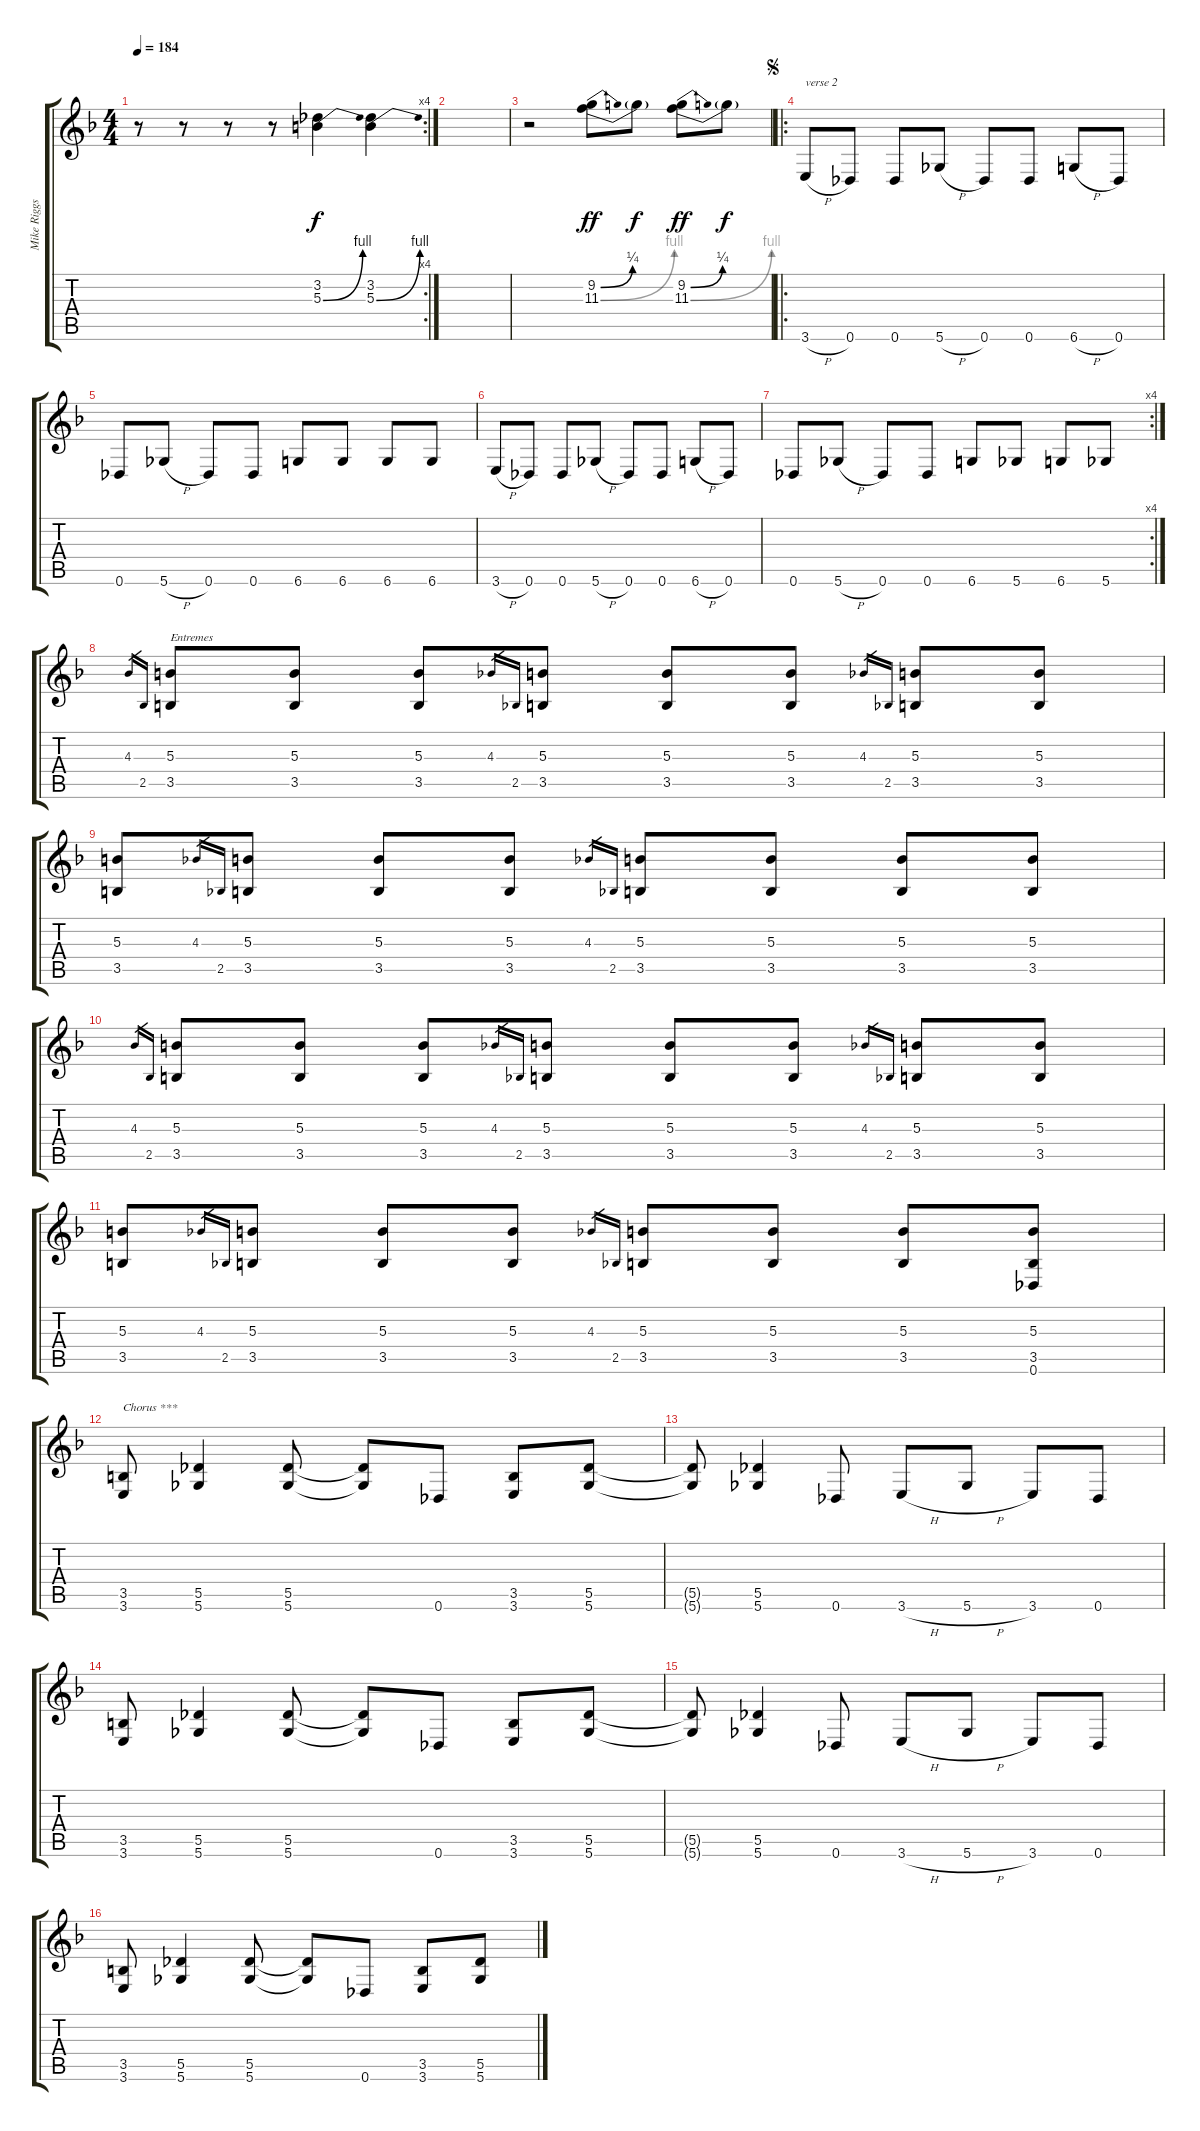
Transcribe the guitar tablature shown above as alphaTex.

\track ("Mike Riggs" "Mike Riggs") {mute instrument distortionguitar}
\staff {score tabs}
\tuning (Eb4 Bb3 Gb3 Db3 Ab2 Db2) {hide}
\rc 4
\ts (4 4)
\tempo 184
\clef g2
\ks f
r.8{dy f} r.8 r.8 r.8 (3.2 5.3{be (bend 0 0 60 4)}).4 (3.2 5.3{be (bend 0 0 60 4)}).4 |
|
r.2 (9.2{be (bend 0 0 60 1)} 11.3{be (bend 0 0 60 4)}).8{dy ff} 11.3{t}.8{dy f} (9.2{be (bend 0 0 60 1)} 11.3{be (bend 0 0 60 4)}).8{dy ff} 11.3{t}.8{dy f} |
\ro
\jump segno
3.6{h}.8{txt "verse 2"} 0.6.8 0.6.8 5.6{h}.8 0.6.8 0.6.8 6.6{h}.8 0.6.8 |
0.6.8 5.6{h}.8 0.6.8 0.6.8 6.6.8 6.6.8 6.6.8 6.6.8 |
3.6{h}.8 0.6.8 0.6.8 5.6{h}.8 0.6.8 0.6.8 6.6{h}.8 0.6.8 |
\rc 4
0.6.8 5.6{h}.8 0.6.8 0.6.8 6.6.8 5.6.8 6.6.8 5.6.8 |
4.3.16{gr} 2.5.16{gr} (5.3 3.5).8{txt "Entremes"} (5.3 3.5).8 (5.3 3.5).8 4.3.16{gr} 2.5.16{gr} (5.3 3.5).8 (5.3 3.5).8 (5.3 3.5).8 4.3.16{gr} 2.5.16{gr} (5.3 3.5).8 (5.3 3.5).8 |
(5.3 3.5).8 4.3.16{gr} 2.5.16{gr} (5.3 3.5).8 (5.3 3.5).8 (5.3 3.5).8 4.3.16{gr} 2.5.16{gr} (5.3 3.5).8 (5.3 3.5).8 (5.3 3.5).8 (5.3 3.5).8 |
4.3.16{gr} 2.5.16{gr} (5.3 3.5).8 (5.3 3.5).8 (5.3 3.5).8 4.3.16{gr} 2.5.16{gr} (5.3 3.5).8 (5.3 3.5).8 (5.3 3.5).8 4.3.16{gr} 2.5.16{gr} (5.3 3.5).8 (5.3 3.5).8 |
(5.3 3.5).8 4.3.16{gr} 2.5.16{gr} (5.3 3.5).8 (5.3 3.5).8 (5.3 3.5).8 4.3.16{gr} 2.5.16{gr} (5.3 3.5).8 (5.3 3.5).8 (5.3 3.5).8 (5.3 3.5 0.6).8 |
(3.5 3.6).8{txt "Chorus ***"} (5.5 5.6).4 (5.5 5.6).8 (5.5{t} 5.6{t}).8 0.6.8 (3.5 3.6).8 (5.5 5.6).8 |
(5.5{t} 5.6{t}).8 (5.5 5.6).4 0.6.8 3.6{h}.8 5.6{h}.8 3.6.8 0.6.8 |
(3.5 3.6).8 (5.5 5.6).4 (5.5 5.6).8 (5.5{t} 5.6{t}).8 0.6.8 (3.5 3.6).8 (5.5 5.6).8 |
(5.5{t} 5.6{t}).8 (5.5 5.6).4 0.6.8 3.6{h}.8 5.6{h}.8 3.6.8 0.6.8 |
(3.5 3.6).8 (5.5 5.6).4 (5.5 5.6).8 (5.5{t} 5.6{t}).8 0.6.8 (3.5 3.6).8 (5.5 5.6).8
